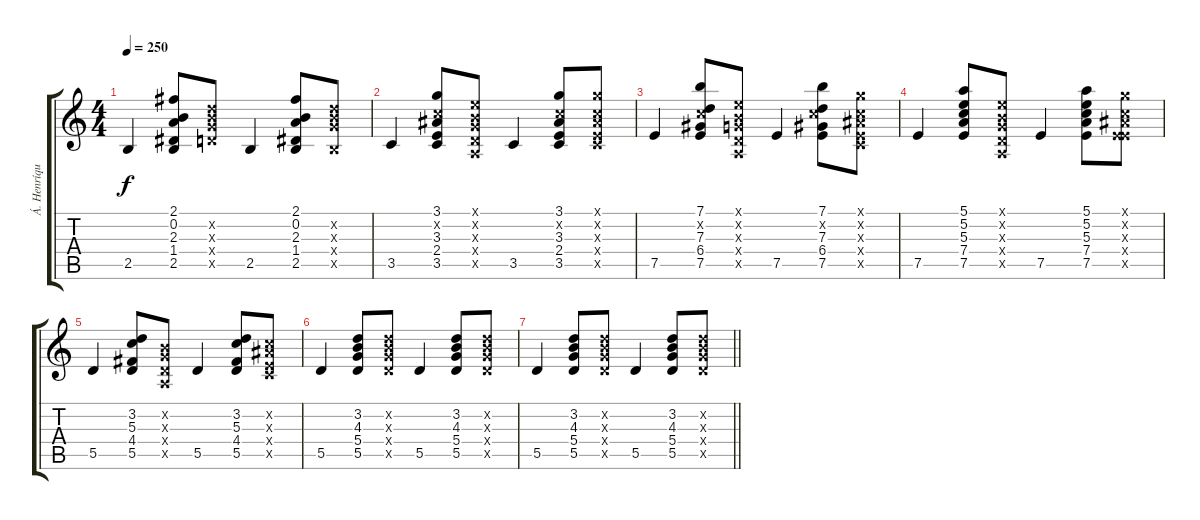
\track ("Á. Henríquez [Gtr 2]" "Á. Henríqu") {instrument acousticguitarsteel}
\staff {score tabs}
\tuning (E4 B3 G3 D3 A2 E2) {hide}
\ts (4 4)
\tempo 250
\clef g2
\ks c
2.5.4{dy f} (2.1 0.2 2.3 1.4 2.5).8 (3.2{x} 4.3{x} 5.4{x} 5.5{x}).8 2.5.4 (2.1 0.2 2.3 1.4 2.5).8 (3.2{x} 4.3{x} 5.4{x} 2.5{x}).8 |
3.5.4 (3.1 1.2{x} 3.3 2.4 3.5).8 (0.1{x} 0.2{x} 0.3{x} 0.4{x} 0.5{x}).8 3.5.4 (3.1 1.2{x} 3.3 2.4 3.5).8 (3.1{x} 1.2{x} 3.3{x} 2.4{x} 3.5{x}).8 |
7.5.4 (7.1 1.2{x} 7.3 6.4 7.5).8 (0.1{x} 0.2{x} 0.3{x} 0.4{x} 0.5{x}).8 7.5.4 (7.1 1.2{x} 7.3 6.4 7.5).8 (3.1{x} 1.2{x} 3.3{x} 2.4{x} 3.5{x}).8 |
7.5.4 (5.1 5.2 5.3 7.4 7.5).8 (0.1{x} 0.2{x} 0.3{x} 0.4{x} 0.5{x}).8 7.5.4 (5.1 5.2 5.3 7.4 7.5).8 (3.1{x} 1.2{x} 3.3{x} 2.4{x} 7.5{x}).8 |
5.5.4 (3.2 5.3 4.4 5.5).8 (0.2{x} 0.3{x} 0.4{x} 0.5{x}).8 5.5.4 (3.2 5.3 4.4 5.5).8 (1.2{x} 3.3{x} 2.4{x} 3.5{x}).8 |
5.5.4 (3.2 4.3 5.4 5.5).8 (3.2{x} 4.3{x} 5.4{x} 5.5{x}).8 5.5.4 (3.2 4.3 5.4 5.5).8 (3.2{x} 4.3{x} 5.4{x} 5.5{x}).8 |
\barLineRight lightlight
5.5.4 (3.2 4.3 5.4 5.5).8 (3.2{x} 4.3{x} 5.4{x} 5.5{x}).8 5.5.4 (3.2 4.3 5.4 5.5).8 (3.2{x} 4.3{x} 5.4{x} 5.5{x}).8
